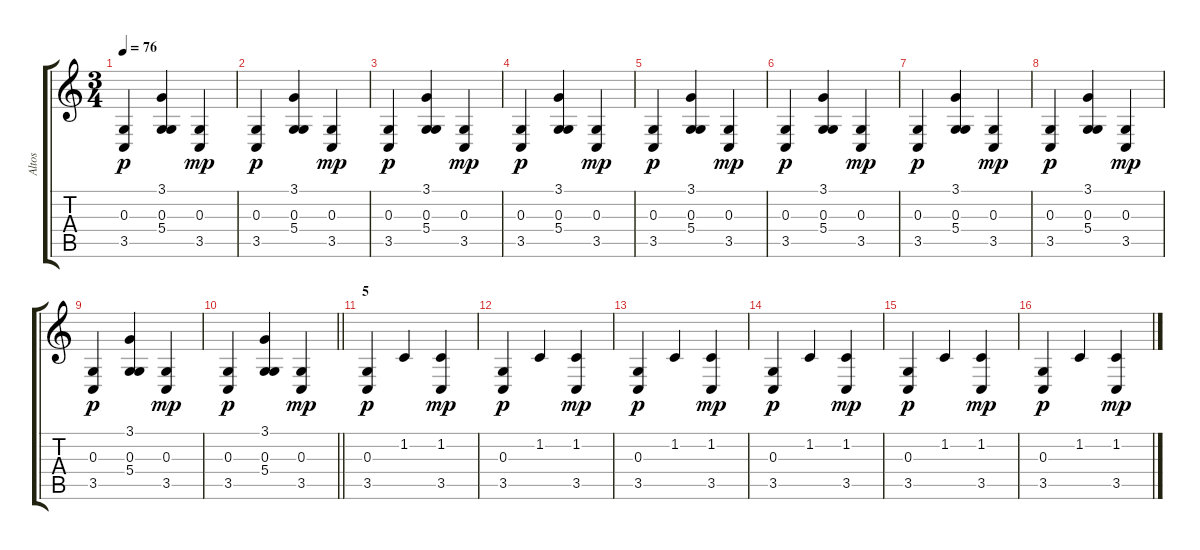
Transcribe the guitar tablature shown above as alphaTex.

\track ("Altos" "Altos") {instrument pizzicatostrings}
\staff {score tabs}
\tuning (E4 B3 G3 D3 A2 E2) {hide}
\ts (3 4)
\tempo 76
\clef g2
\ks c
(0.3 3.5).4{dy p} (3.1 0.3 5.4).4 (0.3 3.5).4{dy mp} |
(0.3 3.5).4{dy p} (3.1 0.3 5.4).4 (0.3 3.5).4{dy mp} |
(0.3 3.5).4{dy p} (3.1 0.3 5.4).4 (0.3 3.5).4{dy mp} |
(0.3 3.5).4{dy p} (3.1 0.3 5.4).4 (0.3 3.5).4{dy mp} |
(0.3 3.5).4{dy p} (3.1 0.3 5.4).4 (0.3 3.5).4{dy mp} |
(0.3 3.5).4{dy p} (3.1 0.3 5.4).4 (0.3 3.5).4{dy mp} |
(0.3 3.5).4{dy p} (3.1 0.3 5.4).4 (0.3 3.5).4{dy mp} |
(0.3 3.5).4{dy p} (3.1 0.3 5.4).4 (0.3 3.5).4{dy mp} |
(0.3 3.5).4{dy p} (3.1 0.3 5.4).4 (0.3 3.5).4{dy mp} |
\barLineRight lightlight
(0.3 3.5).4{dy p} (3.1 0.3 5.4).4 (0.3 3.5).4{dy mp} |
\section ("" "5")
(0.3 3.5).4{dy p} 1.2.4 (1.2 3.5).4{dy mp} |
(0.3 3.5).4{dy p} 1.2.4 (1.2 3.5).4{dy mp} |
(0.3 3.5).4{dy p} 1.2.4 (1.2 3.5).4{dy mp} |
(0.3 3.5).4{dy p} 1.2.4 (1.2 3.5).4{dy mp} |
(0.3 3.5).4{dy p} 1.2.4 (1.2 3.5).4{dy mp} |
(0.3 3.5).4{dy p} 1.2.4 (1.2 3.5).4{dy mp}
